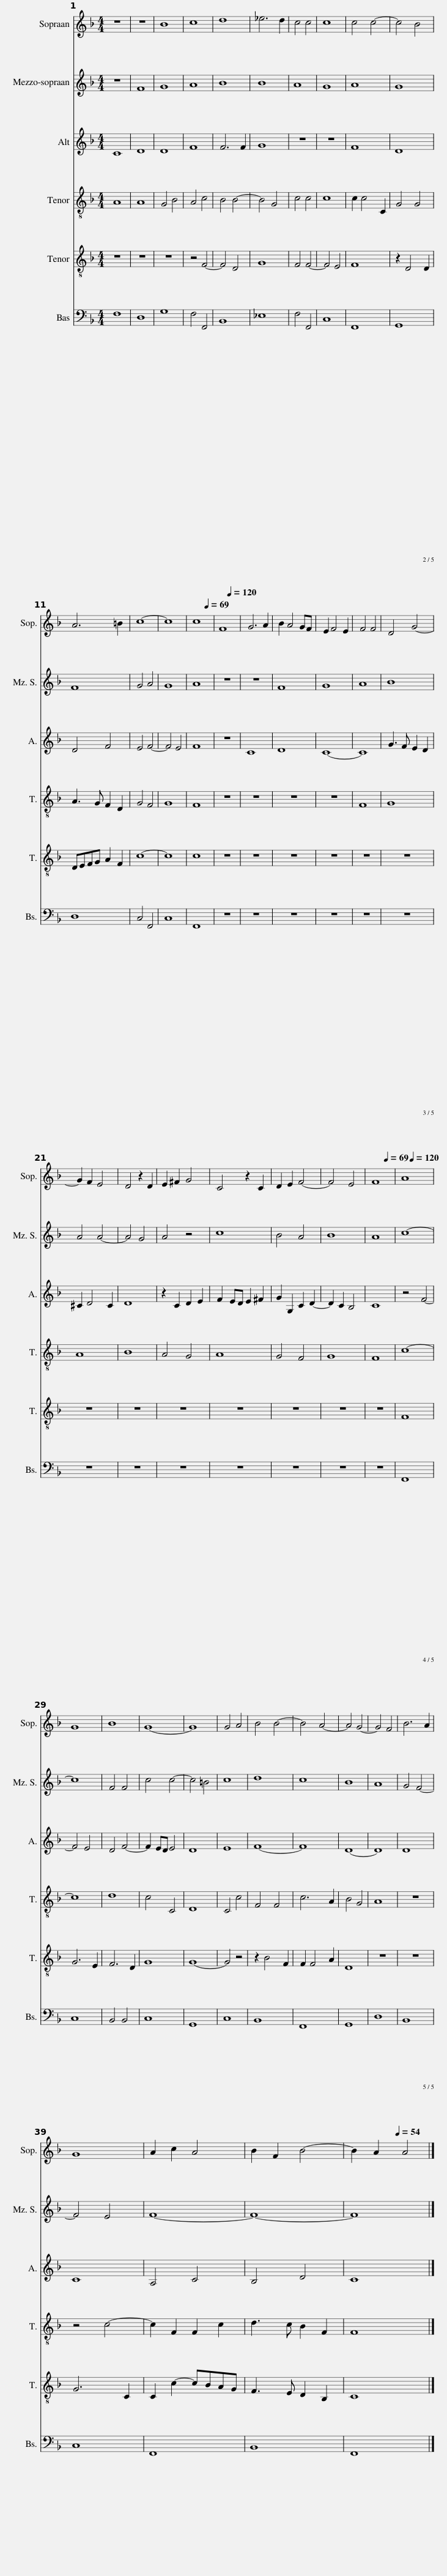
X:1
%%score 1 2 3 4 5 6
L:1/8
Q:1/4=120
M:4/4
I:linebreak $
K:F
V:1 treble
V:2 treble
V:3 treble
V:4 treble-8
V:5 treble-8
V:6 bass
V:1
 z8 | z8 | B8 | c8 | d8 | %5
 _e6 d2 | c4 c4 | c8 | c4 c4- | c4 B4 |$ %10
 A6 =B2 | c8- | c8 | c8[Q:1/4=69] | F8[Q:1/4=120] | %15
 G6 A2 | B2 A4 GF | E2 F4 E2 | F4 F4 | D4 G4- |$ %20
 G2 F2 E4 | D4 z2 D2 | E2 ^F2 G4 | C4 z2 C2 | D2 E2 F4- | %25
 F4 E4 | F8[Q:1/4=69] | A8[Q:1/4=120] |$ G8 | B8 | %30
 G8- | G8 | G4 A4 | B4 B4- | B4 A4- | %35
 A4 G4- | G4 F4 | B6 A2 |$ G8 | A2 c2 A4 | %40
 B2 F2 B4- | B2 A2 A4[Q:1/4=54] |] %42
V:2
 z8 | F8 | G8 | A8 | B8 | %5
 B8 | A8 | G8 | A8 | G8 |$ %10
 F8 | G4 A4 | G8 | A8 | z8 | %15
 z8 | F8 | G8 | A8 | B8 |$ %20
 A4 A4- | A4 G4 | A4 z4 | c8 | B4 A4 | %25
 B8 | A8 | c8- |$ c8 | F4 F4 | %30
 c4 c4- | c4 =B4 | c8 | d8 | c8 | %35
 B8 | A8 | G4 F4- |$ F4 E4 | F8- | %40
 F8- | F8 |] %42
V:3
 C8 | D8 | D8 | F8 | F6 F2 | %5
 G8 | z8 | z8 | F8 | D8 |$ %10
 D4 F4 | E4 F4- | F4 E4 | F8 | z8 | %15
 C8 | D8 | C8- | C8 | G3 F E2 D2 |$ %20
 ^C2 D4 C2 | D8 | z2 C2 D2 E2 | F2 ED E2 ^F2 | G2 G,2 C2 D2- | %25
 D2 C2 B,4 | C8 | z4 F4- |$ F4 E4 | D4 F4- | %30
 F2 ED E4 | D8 | E8 | F8- | F8 | %35
 D8- | D8 | D8 |$ C8 | A,4 C4 | %40
 B,4 D4 | C8 |] %42
V:4
 A8 | A8 | G4 B4 | A4 c4 | B4 B4- | %5
 B4 G4 | c4 c4 | c8 | c2 c4 C2 | G4 G4 |$ %10
 A3 G F2 D2 | G4 F4 | G8 | F8 | z8 | %15
 z8 | z8 | z8 | F8 | G8 |$ %20
 A8 | B8 | A4 G4 | A8 | G4 F4 | %25
 G8 | F8 | c8- |$ c8 | d8 | %30
 c4 C4 | D8 | C4 c4 | F4 F4 | c6 A2 | %35
 B4 G4 | A8 | z8 |$ z4 c4- | c2 F2 F2 c2 | %40
 d3 c B2 F2 | F8 |] %42
V:5
 z8 | z8 | z8 | z4 F4- | F4 D4 | %5
 G8 | F4 F4- | F4 E4 | F8 | z2 D4 D2 |$ %10
 DEFG A2 F2 | c8- | c8 | c8 | z8 | %15
 z8 | z8 | z8 | z8 | z8 |$ %20
 z8 | z8 | z8 | z8 | z8 | %25
 z8 | z8 | F8 |$ G6 E2 | F6 D2 | %30
 G8 | G8- | G4 z4 | z2 B4 F2 | F2 F4 A2 | %35
 D8 | z8 | z8 |$ G6 C2 | C2 c2- cBAG | %40
 F3 E D2 B,2 | C8 |] %42
V:6
 F,8 | D,8 | G,8 | F,4 F,,4 | B,,8 | %5
 _E,8 | F,4 F,,4 | C,8 | F,,8 | G,,8 |$ %10
 D,8 | C,4 F,,4 | C,8 | F,,8 | z8 | %15
 z8 | z8 | z8 | z8 | z8 |$ %20
 z8 | z8 | z8 | z8 | z8 | %25
 z8 | z8 | F,,8 |$ C,8 | B,,4 B,,4 | %30
 C,8 | G,,8 | C,8 | B,,8 | F,,8 | %35
 G,,8 | D,8 | B,,8 |$ C,8 | F,,8 | %40
 B,,8 | F,,8 |] %42
